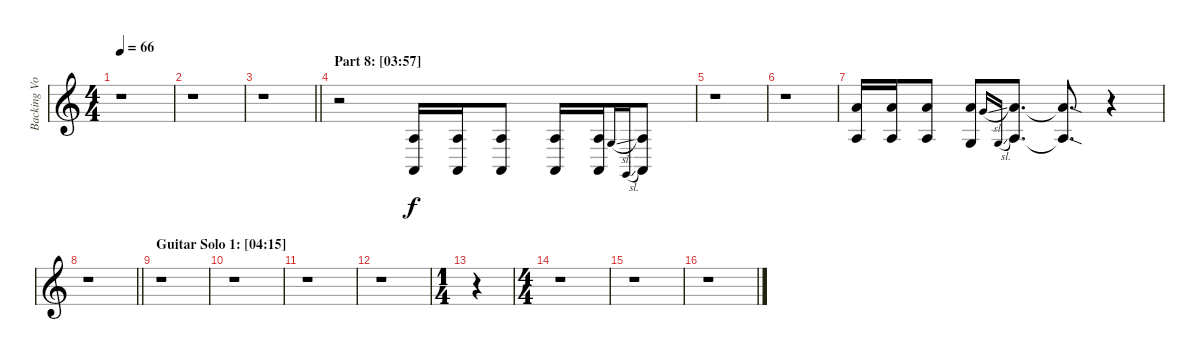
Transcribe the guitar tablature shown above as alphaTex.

\track ("Backing Vocals" "Backing Vo") {instrument lead2sawtooth}
\staff {score}
\tuning (E4 B3 G3 D3 A2 E2 B1) {hide}
\ts (4 4)
\tempo 66
\clef g2
\ks c
r.1{dy f} |
r.1 |
\barLineRight lightlight
r.1 |
\section ("" "Part 8: [03:57]")
r.2 (7.4 0.5).16 (7.4 0.5).16 (7.4 0.5).8 (7.4 0.5).16 (7.4 0.5).16 5.4{sl}.16{gr onbeat} 3.6{sl}.16{gr onbeat} (7.4 5.6).8 |
r.1 |
r.1 |
(10.2 7.4).16 (10.2 7.4).16 (10.2 7.4).8 (10.2 5.4).8 8.2{sl}.16{gr onbeat} 5.4{sl}.16{gr onbeat} (10.2 7.4).8{d} (10.2{sod t} 7.4{sod t}).8{d} r.4 |
\barLineRight lightlight
r.1 |
\section ("" "Guitar Solo 1: [04:15]")
r.1 |
r.1 |
r.1 |
r.1 |
\ts (1 4)
r.4 |
\ts (4 4)
r.1 |
r.1 |
r.1
